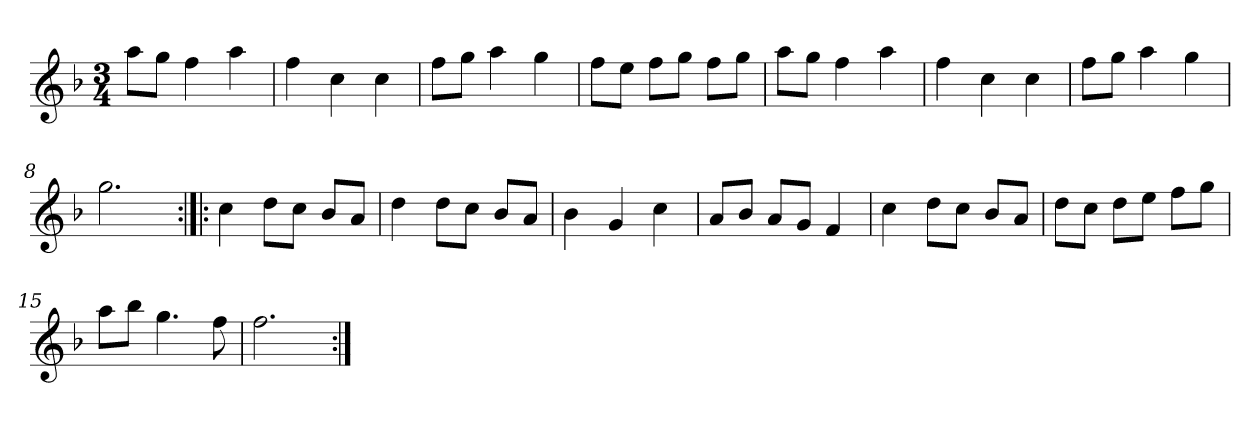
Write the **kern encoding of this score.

**kern
*part1
*staff1
*clefG2
*k[b-]
*F:
*M3/4
*MM120
=1
8aa\L
8gg\J
4ff
4aa
=2
4ff
4cc
4cc
=3
8ff\L
8gg\J
4aa
4gg
=4
8ff\L
8ee\J
8ff\L
8gg\J
8ff\L
8gg\J
=5
8aa\L
8gg\J
4ff
4aa
=6
4ff
4cc
4cc
=7
8ff\L
8gg\J
4aa
4gg
=8
2.gg
=9:|!|:
4cc
8dd\L
8cc\J
8b-/L
8a/J
=10
4dd
8dd\L
8cc\J
8b-/L
8a/J
=11
4b-
4g
4cc
=12
8a/L
8b-/J
8a/L
8g/J
4f
=13
4cc
8dd\L
8cc\J
8b-/L
8a/J
=14
8dd\L
8cc\J
8dd\L
8ee\J
8ff\L
8gg\J
=15
8aa\L
8bb-\J
4.gg
8ff
=16
2.ff
=:|!
*-
